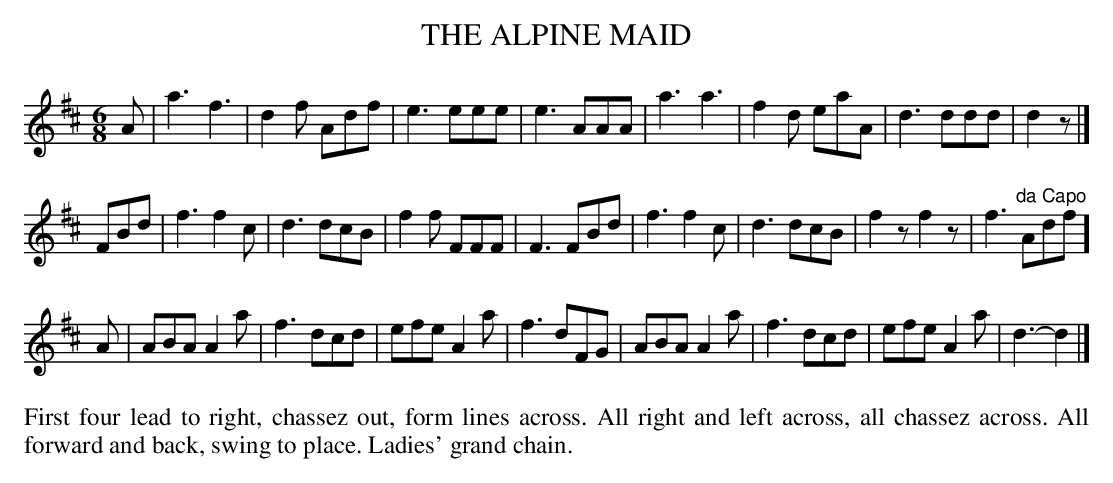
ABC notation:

X:1
T: THE ALPINE MAID
M: 6/8
L: 1/8
K: D
A |\
a3 f3 | d2f Adf | e3 eee | e3 AAA |\
a3 a3 | f2d eaA | d3 ddd | d2z |]
FBd |\
f3 f2c | d3 dcB | f2f FFF | F3 FBd |\
f3 f2c | d3 dcB | f2z f2z | f3 "^da Capo"Adf ]
A |\
ABA A2a | f3 dcd | efe A2a | f3 dFG |\
ABA A2a | f3 dcd | efe A2a | d3- d2 |]
%%begintext align
First four lead to right, chassez out, form lines across.
All right and left across, all chassez across.
All forward and back, swing to place.
Ladies' grand chain.
